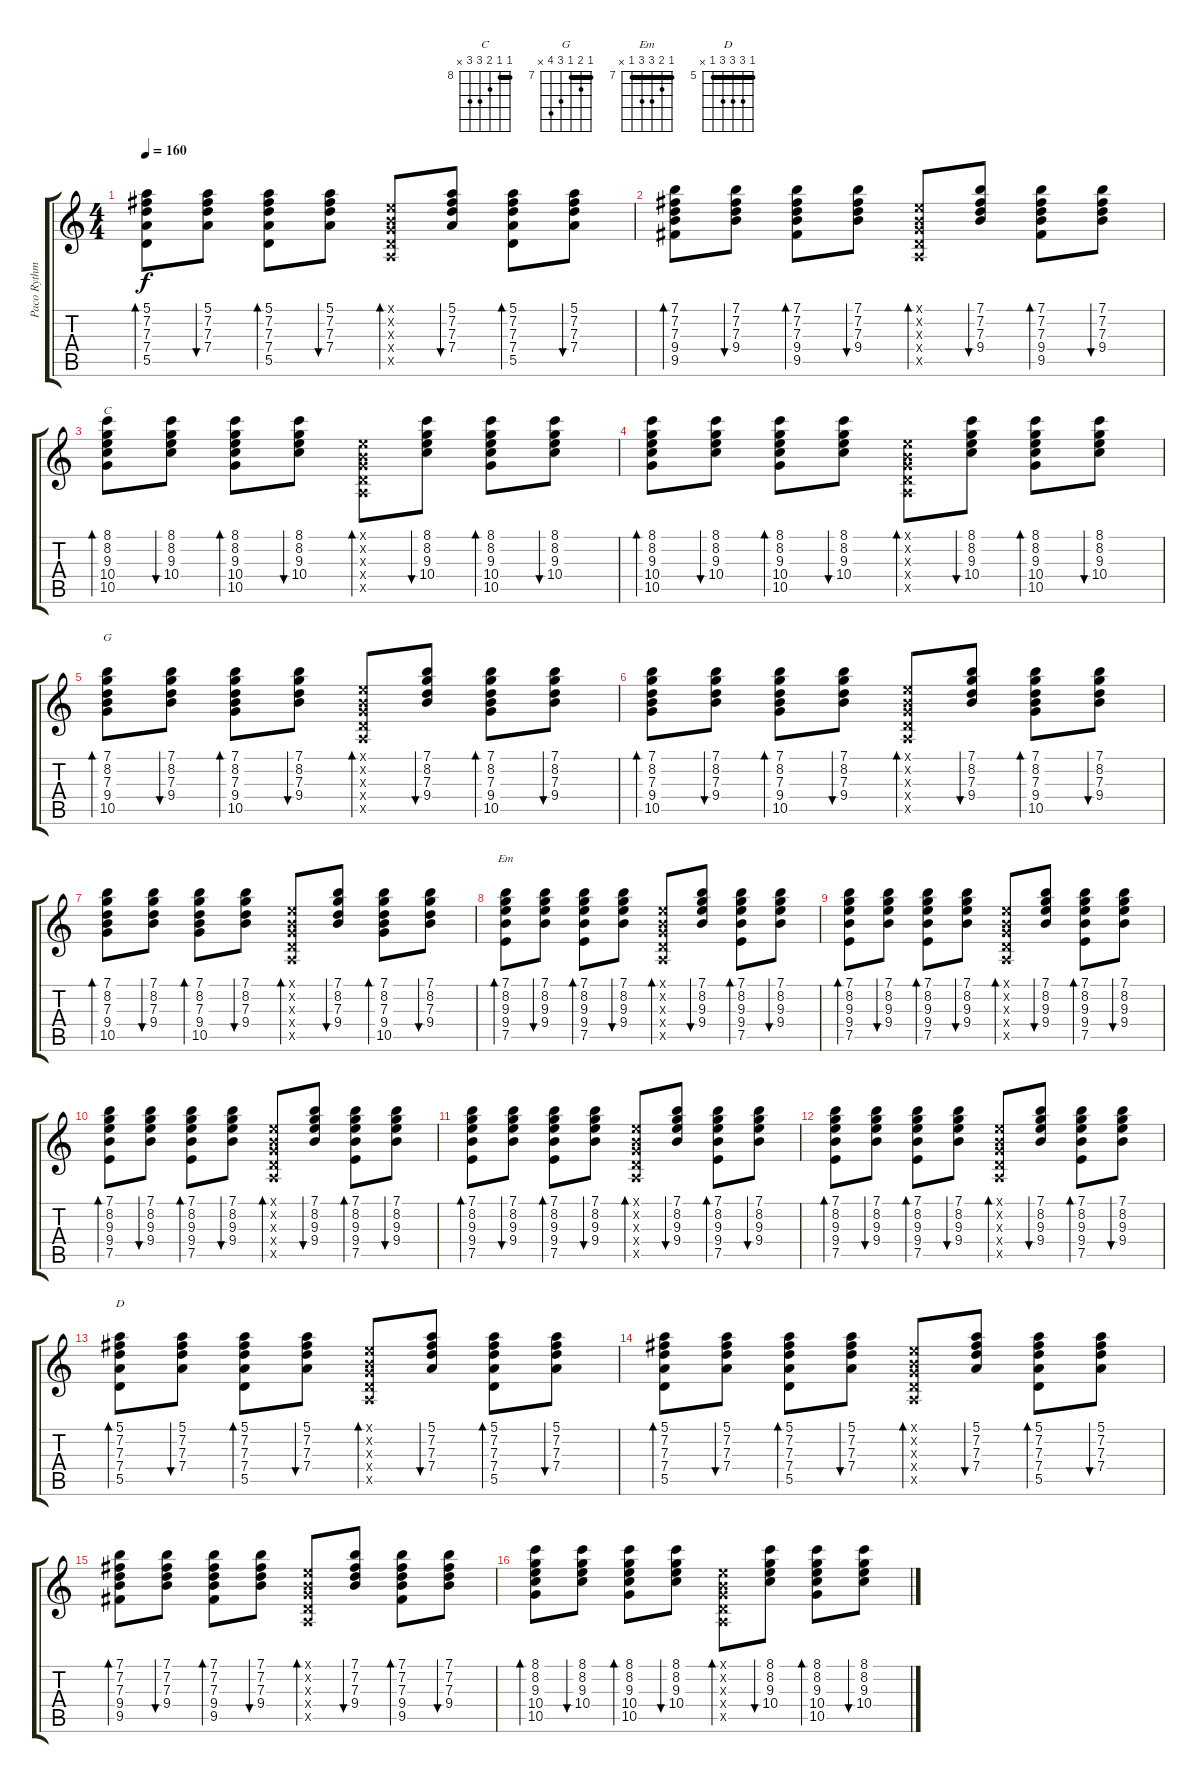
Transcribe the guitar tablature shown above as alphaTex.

\track ("Paco Rythm" "Paco Rythm") {instrument acousticguitarnylon}
\staff {score tabs}
\tuning (E4 B3 G3 D3 A2 E2) {hide}
\chord ("C" 8 8 9 10 10 x) {firstfret 8 barre 8}
\chord ("G" 7 8 7 9 10 x) {firstfret 7 barre 7}
\chord ("Em" 7 8 9 9 7 x) {firstfret 7 barre 7}
\chord ("D" 5 7 7 7 5 x) {firstfret 5 barre 5}
\ts (4 4)
\tempo 160
\clef g2
\ks c
(5.1 7.2 7.3 7.4 5.5).8{bd 60 dy f} (5.1 7.2 7.3 7.4).8{bu 60} (5.1 7.2 7.3 7.4 5.5).8{bd 60} (5.1 7.2 7.3 7.4).8{bu 60} (0.1{x} 0.2{x} 0.3{x} 0.4{x} 0.5{x}).8{bd 60} (5.1 7.2 7.3 7.4).8{bu 60} (5.1 7.2 7.3 7.4 5.5).8{bd 60} (5.1 7.2 7.3 7.4).8{bu 60} |
(7.1 7.2 7.3 9.4 9.5).8{bd 60} (7.1 7.2 7.3 9.4).8{bu 60} (7.1 7.2 7.3 9.4 9.5).8{bd 60} (7.1 7.2 7.3 9.4).8{bu 60} (0.1{x} 0.2{x} 0.3{x} 0.4{x} 0.5{x}).8{bd 60} (7.1 7.2 7.3 9.4).8{bu 60} (7.1 7.2 7.3 9.4 9.5).8{bd 60} (7.1 7.2 7.3 9.4).8{bu 60} |
(8.1 8.2 9.3 10.4 10.5).8{bd 60 ch "C"} (8.1 8.2 9.3 10.4).8{bu 60} (8.1 8.2 9.3 10.4 10.5).8{bd 60} (8.1 8.2 9.3 10.4).8{bu 60} (0.1{x} 0.2{x} 0.3{x} 0.4{x} 0.5{x}).8{bd 60} (8.1 8.2 9.3 10.4).8{bu 60} (8.1 8.2 9.3 10.4 10.5).8{bd 60} (8.1 8.2 9.3 10.4).8{bu 60} |
(8.1 8.2 9.3 10.4 10.5).8{bd 60} (8.1 8.2 9.3 10.4).8{bu 60} (8.1 8.2 9.3 10.4 10.5).8{bd 60} (8.1 8.2 9.3 10.4).8{bu 60} (0.1{x} 0.2{x} 0.3{x} 0.4{x} 0.5{x}).8{bd 60} (8.1 8.2 9.3 10.4).8{bu 60} (8.1 8.2 9.3 10.4 10.5).8{bd 60} (8.1 8.2 9.3 10.4).8{bu 60} |
(7.1 8.2 7.3 9.4 10.5).8{bd 60 ch "G"} (7.1 8.2 7.3 9.4).8{bu 60} (7.1 8.2 7.3 9.4 10.5).8{bd 60} (7.1 8.2 7.3 9.4).8{bu 60} (0.1{x} 0.2{x} 0.3{x} 0.4{x} 0.5{x}).8{bd 60} (7.1 8.2 7.3 9.4).8{bu 60} (7.1 8.2 7.3 9.4 10.5).8{bd 60} (7.1 8.2 7.3 9.4).8{bu 60} |
(7.1 8.2 7.3 9.4 10.5).8{bd 60} (7.1 8.2 7.3 9.4).8{bu 60} (7.1 8.2 7.3 9.4 10.5).8{bd 60} (7.1 8.2 7.3 9.4).8{bu 60} (0.1{x} 0.2{x} 0.3{x} 0.4{x} 0.5{x}).8{bd 60} (7.1 8.2 7.3 9.4).8{bu 60} (7.1 8.2 7.3 9.4 10.5).8{bd 60} (7.1 8.2 7.3 9.4).8{bu 60} |
(7.1 8.2 7.3 9.4 10.5).8{bd 60} (7.1 8.2 7.3 9.4).8{bu 60} (7.1 8.2 7.3 9.4 10.5).8{bd 60} (7.1 8.2 7.3 9.4).8{bu 60} (0.1{x} 0.2{x} 0.3{x} 0.4{x} 0.5{x}).8{bd 60} (7.1 8.2 7.3 9.4).8{bu 60} (7.1 8.2 7.3 9.4 10.5).8{bd 60} (7.1 8.2 7.3 9.4).8{bu 60} |
(7.1 8.2 9.3 9.4 7.5).8{bd 60 ch "Em"} (7.1 8.2 9.3 9.4).8{bu 60} (7.1 8.2 9.3 9.4 7.5).8{bd 60} (7.1 8.2 9.3 9.4).8{bu 60} (0.1{x} 0.2{x} 0.3{x} 0.4{x} 0.5{x}).8{bd 60} (7.1 8.2 9.3 9.4).8{bu 60} (7.1 8.2 9.3 9.4 7.5).8{bd 60} (7.1 8.2 9.3 9.4).8{bu 60} |
(7.1 8.2 9.3 9.4 7.5).8{bd 60} (7.1 8.2 9.3 9.4).8{bu 60} (7.1 8.2 9.3 9.4 7.5).8{bd 60} (7.1 8.2 9.3 9.4).8{bu 60} (0.1{x} 0.2{x} 0.3{x} 0.4{x} 0.5{x}).8{bd 60} (7.1 8.2 9.3 9.4).8{bu 60} (7.1 8.2 9.3 9.4 7.5).8{bd 60} (7.1 8.2 9.3 9.4).8{bu 60} |
(7.1 8.2 9.3 9.4 7.5).8{bd 60} (7.1 8.2 9.3 9.4).8{bu 60} (7.1 8.2 9.3 9.4 7.5).8{bd 60} (7.1 8.2 9.3 9.4).8{bu 60} (0.1{x} 0.2{x} 0.3{x} 0.4{x} 0.5{x}).8{bd 60} (7.1 8.2 9.3 9.4).8{bu 60} (7.1 8.2 9.3 9.4 7.5).8{bd 60} (7.1 8.2 9.3 9.4).8{bu 60} |
(7.1 8.2 9.3 9.4 7.5).8{bd 60} (7.1 8.2 9.3 9.4).8{bu 60} (7.1 8.2 9.3 9.4 7.5).8{bd 60} (7.1 8.2 9.3 9.4).8{bu 60} (0.1{x} 0.2{x} 0.3{x} 0.4{x} 0.5{x}).8{bd 60} (7.1 8.2 9.3 9.4).8{bu 60} (7.1 8.2 9.3 9.4 7.5).8{bd 60} (7.1 8.2 9.3 9.4).8{bu 60} |
(7.1 8.2 9.3 9.4 7.5).8{bd 60} (7.1 8.2 9.3 9.4).8{bu 60} (7.1 8.2 9.3 9.4 7.5).8{bd 60} (7.1 8.2 9.3 9.4).8{bu 60} (0.1{x} 0.2{x} 0.3{x} 0.4{x} 0.5{x}).8{bd 60} (7.1 8.2 9.3 9.4).8{bu 60} (7.1 8.2 9.3 9.4 7.5).8{bd 60} (7.1 8.2 9.3 9.4).8{bu 60} |
(5.1 7.2 7.3 7.4 5.5).8{bd 60 ch "D"} (5.1 7.2 7.3 7.4).8{bu 60} (5.1 7.2 7.3 7.4 5.5).8{bd 60} (5.1 7.2 7.3 7.4).8{bu 60} (0.1{x} 0.2{x} 0.3{x} 0.4{x} 0.5{x}).8{bd 60} (5.1 7.2 7.3 7.4).8{bu 60} (5.1 7.2 7.3 7.4 5.5).8{bd 60} (5.1 7.2 7.3 7.4).8{bu 60} |
(5.1 7.2 7.3 7.4 5.5).8{bd 60} (5.1 7.2 7.3 7.4).8{bu 60} (5.1 7.2 7.3 7.4 5.5).8{bd 60} (5.1 7.2 7.3 7.4).8{bu 60} (0.1{x} 0.2{x} 0.3{x} 0.4{x} 0.5{x}).8{bd 60} (5.1 7.2 7.3 7.4).8{bu 60} (5.1 7.2 7.3 7.4 5.5).8{bd 60} (5.1 7.2 7.3 7.4).8{bu 60} |
(7.1 7.2 7.3 9.4 9.5).8{bd 60} (7.1 7.2 7.3 9.4).8{bu 60} (7.1 7.2 7.3 9.4 9.5).8{bd 60} (7.1 7.2 7.3 9.4).8{bu 60} (0.1{x} 0.2{x} 0.3{x} 0.4{x} 0.5{x}).8{bd 60} (7.1 7.2 7.3 9.4).8{bu 60} (7.1 7.2 7.3 9.4 9.5).8{bd 60} (7.1 7.2 7.3 9.4).8{bu 60} |
(8.1 8.2 9.3 10.4 10.5).8{bd 60} (8.1 8.2 9.3 10.4).8{bu 60} (8.1 8.2 9.3 10.4 10.5).8{bd 60} (8.1 8.2 9.3 10.4).8{bu 60} (0.1{x} 0.2{x} 0.3{x} 0.4{x} 0.5{x}).8{bd 60} (8.1 8.2 9.3 10.4).8{bu 60} (8.1 8.2 9.3 10.4 10.5).8{bd 60} (8.1 8.2 9.3 10.4).8{bu 60}
